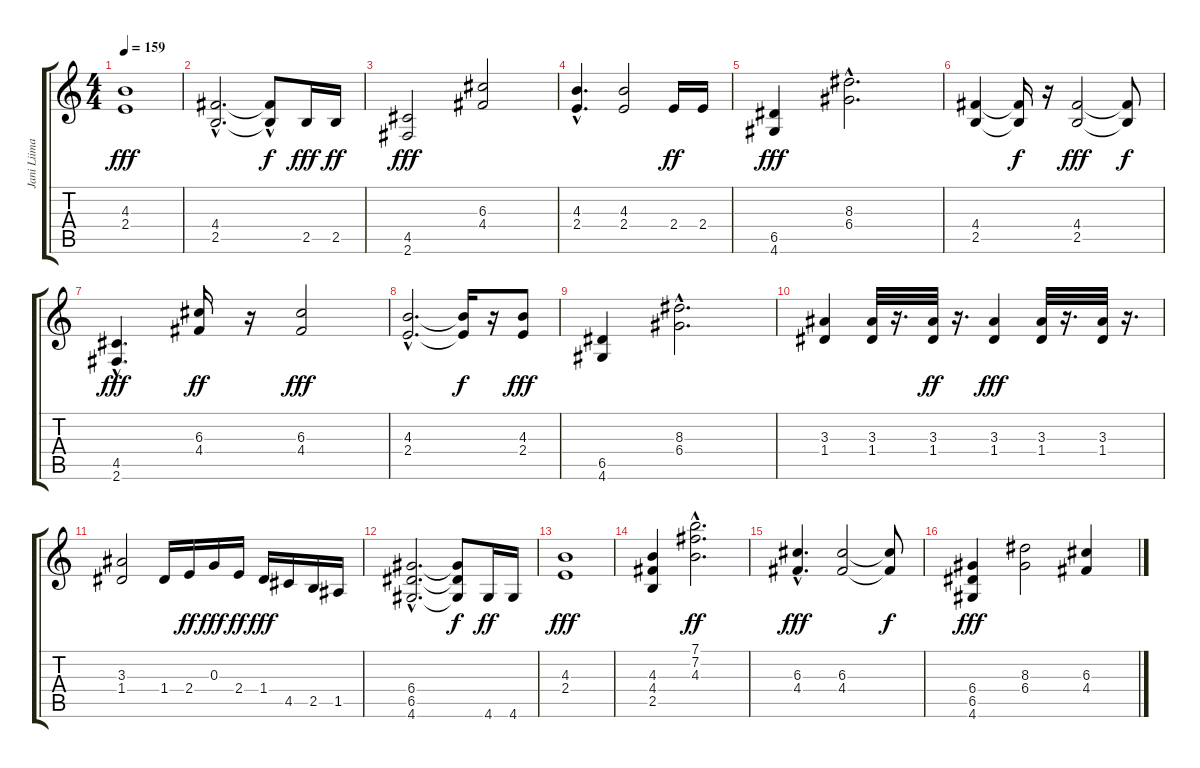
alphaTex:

\track ("Jani Liimatainen" "Jani Liima") {instrument overdrivenguitar}
\staff {score tabs}
\tuning (E4 B3 G3 D3 A2 E2) {hide}
\ts (4 4)
\tempo 159
\clef g2
\ks c
(4.3 2.4).1{dy fff} |
(4.4{hac} 2.5{hac}).2{d} (4.4{hac t} 2.5{t}).8{dy f} 2.5.16{dy fff} 2.5.16{dy ff} |
(4.5 2.6).2{dy fff} (6.3 4.4).2 |
(4.3{hac} 2.4{hac}).4{d} (4.3 2.4).2 2.4.16{dy ff} 2.4.16 |
(6.5 4.6).4{dy fff} (8.3{hac} 6.4{hac}).2{d} |
(4.4 2.5).4 (4.4{t} 2.5{t}).16{dy f} r.16 (4.4 2.5).2{dy fff} (4.4{t} 2.5{t}).8{dy f} |
(4.5{hac} 2.6{hac}).4{d dy fff} (6.3 4.4).16{dy ff} r.16 (6.3 4.4).2{dy fff} |
(4.3{hac} 2.4{hac}).2{d} (4.3{t} 2.4{t}).16{dy f} r.16 (4.3 2.4).8{dy fff} |
(6.5 4.6).4 (8.3{hac} 6.4{hac}).2{d} |
(3.3 1.4).4 (3.3 1.4).32 r.16{d} (3.3 1.4).32{dy ff} r.16{d} (3.3 1.4).4{dy fff} (3.3 1.4).32 r.16{d} (3.3 1.4).32 r.16{d} |
(3.3 1.4).2 1.4.16 2.4.16{dy ff} 0.3.16{dy fff} 2.4.16{dy ff} 1.4.16{dy fff} 4.5.16 2.5.16 1.5.16 |
(6.4{hac} 6.5{hac} 4.6{hac}).2{d} (6.4{t} 6.5{t} 4.6{t}).8{dy f} 4.6.16{dy ff} 4.6.16 |
(4.3 2.4).1{dy fff} |
(4.3 4.4 2.5).4 (7.1{hac} 7.2{hac} 4.3{hac}).2{d dy ff} |
(6.3{hac} 4.4{hac}).4{d dy fff} (6.3 4.4).2 (6.3{t} 4.4{t}).8{dy f} |
(6.4 6.5 4.6).4{dy fff} (8.3 6.4).2 (6.3 4.4).4
